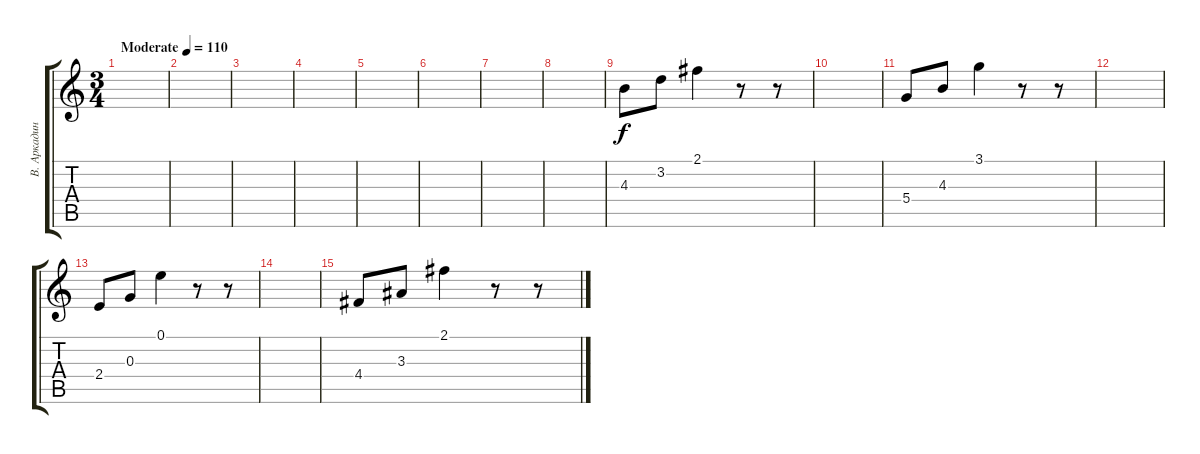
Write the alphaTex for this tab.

\track ("В. Аркадин" "В. Аркадин") {instrument acousticguitarsteel}
\staff {score tabs}
\tuning (E4 B3 G3 D3 A2 E2) {hide}
\ts (3 4)
\tempo (110 "Moderate")
\clef g2
\ks c
|
|
|
|
|
|
|
|
4.3.8 3.2.8 2.1.4 r.8 r.8 |
|
5.4.8 4.3.8 3.1.4 r.8 r.8 |
|
2.4.8 0.3.8 0.1.4 r.8 r.8 |
|
4.4.8 3.3.8 2.1.4 r.8 r.8
